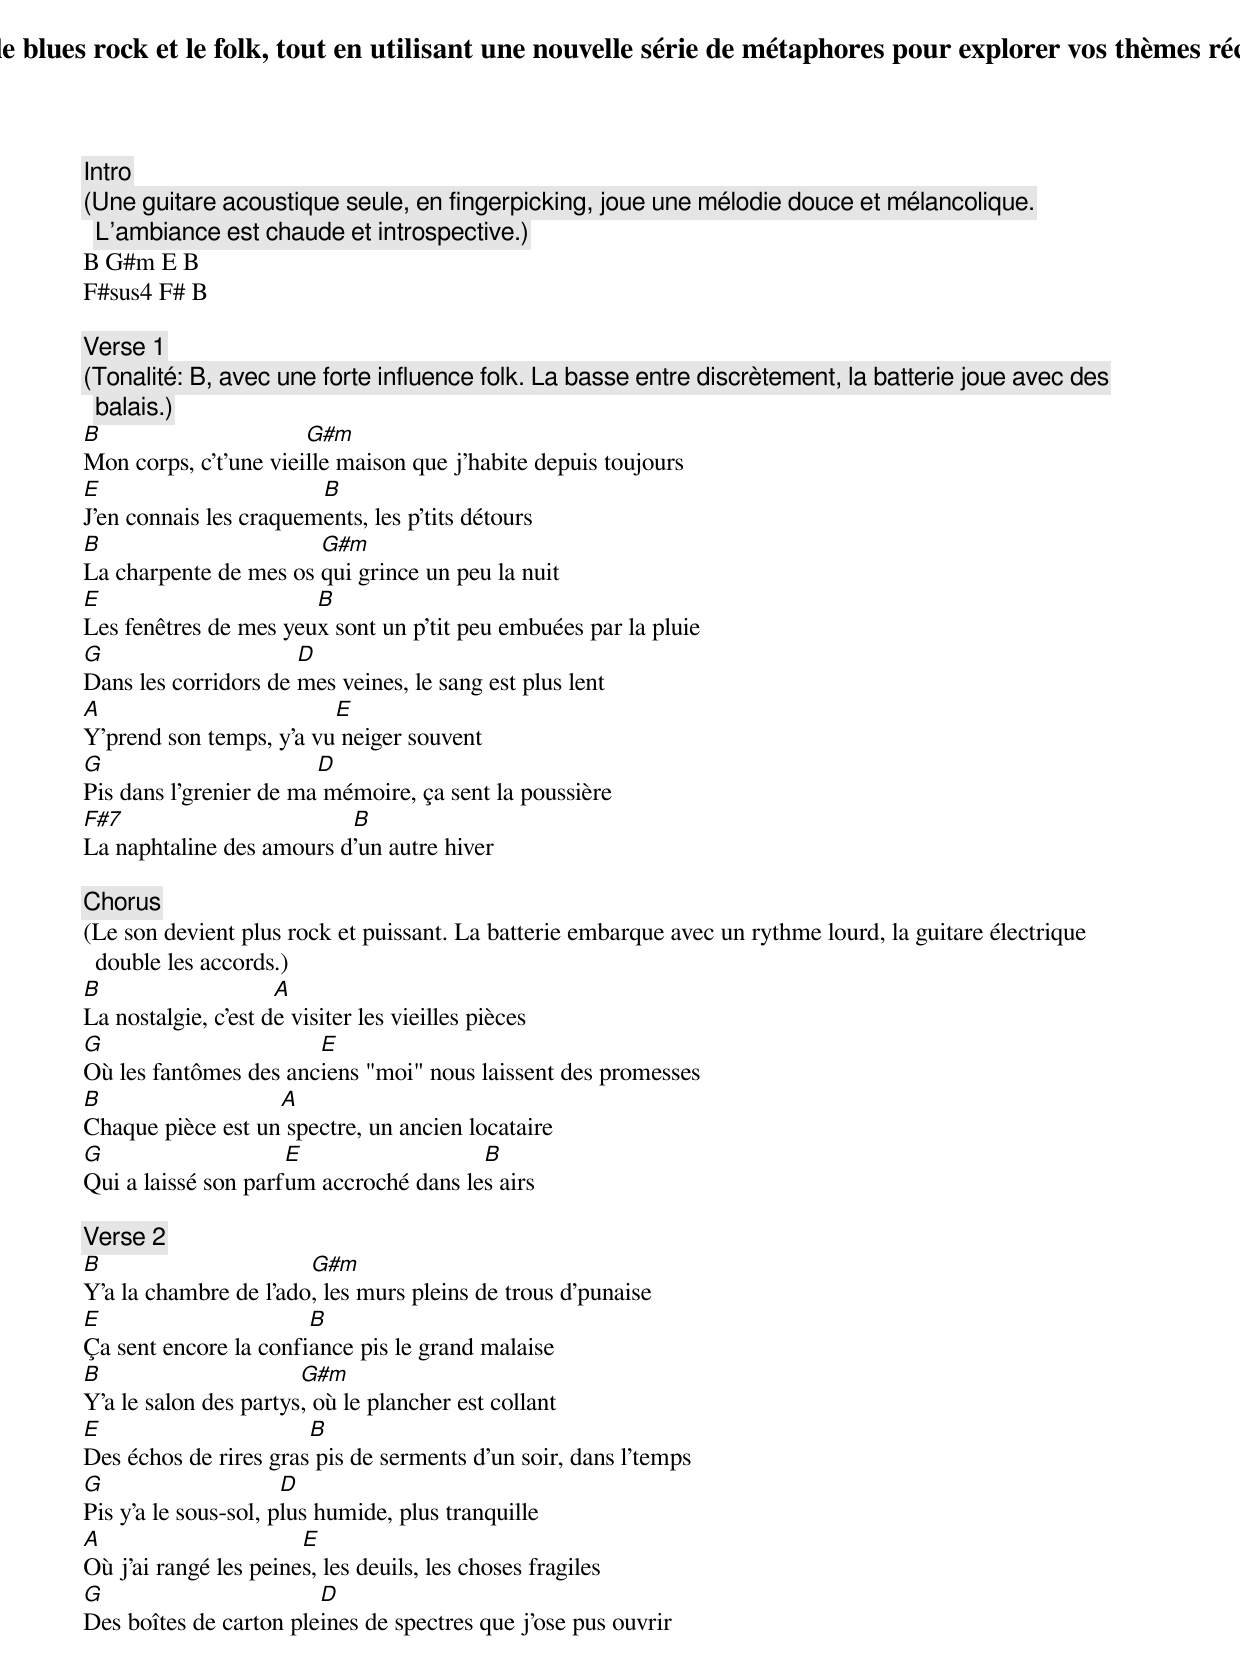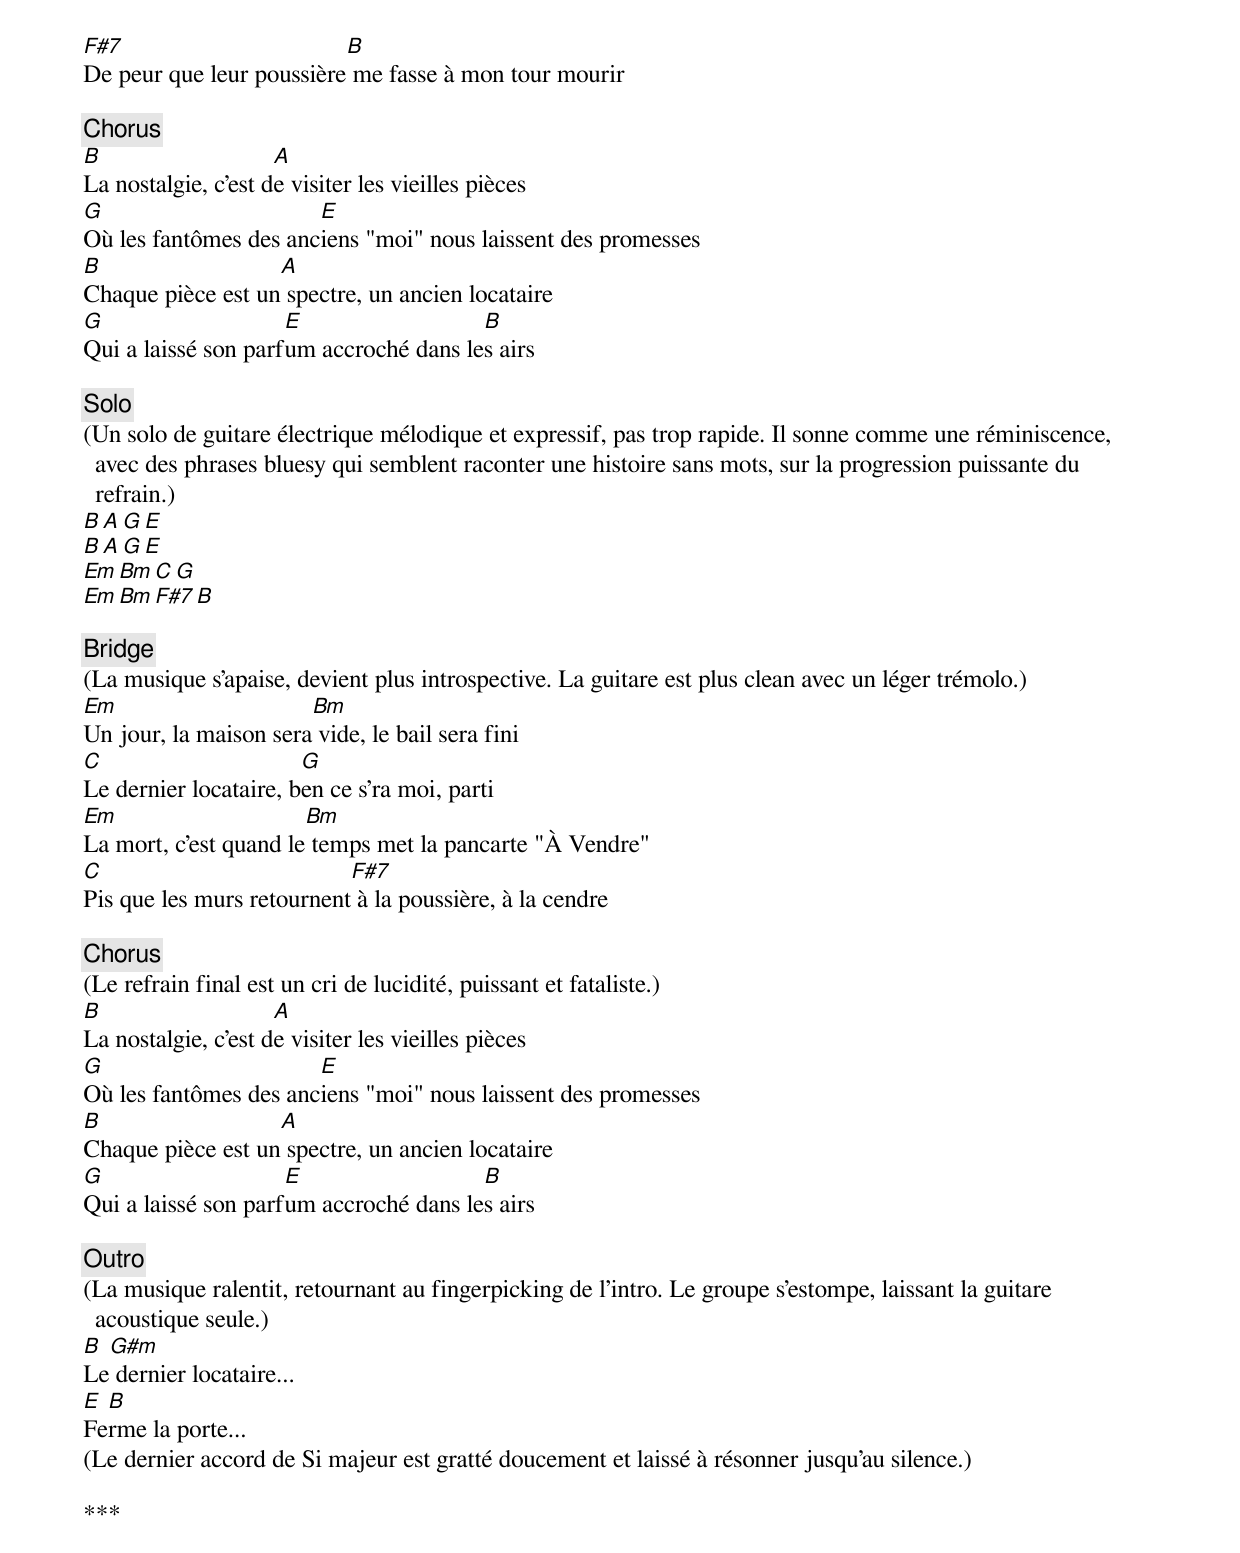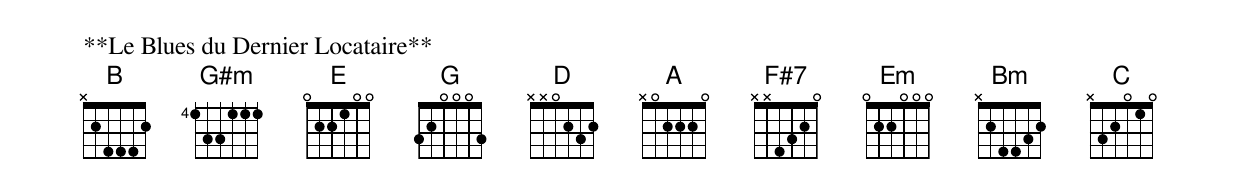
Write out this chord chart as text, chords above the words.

Absolument. Voici une nouvelle chanson qui fusionne le blues rock et le folk, tout en utilisant une nouvelle série de métaphores pour explorer vos thèmes récurrents de nostalgie et de mortalité, comme demandé.

[Intro]
(Une guitare acoustique seule, en fingerpicking, joue une mélodie douce et mélancolique. L'ambiance est chaude et introspective.)
B G#m E B
F#sus4 F# B

[Verse 1]
(Tonalité: B, avec une forte influence folk. La basse entre discrètement, la batterie joue avec des balais.)
B                      G#m
Mon corps, c't'une vieille maison que j'habite depuis toujours
E                       B
J'en connais les craquements, les p'tits détours
B                      G#m
La charpente de mes os qui grince un peu la nuit
E                      B
Les fenêtres de mes yeux sont un p'tit peu embuées par la pluie
G                     D
Dans les corridors de mes veines, le sang est plus lent
A                        E
Y'prend son temps, y'a vu neiger souvent
G                       D
Pis dans l'grenier de ma mémoire, ça sent la poussière
F#7                       B
La naphtaline des amours d'un autre hiver

[Chorus]
(Le son devient plus rock et puissant. La batterie embarque avec un rythme lourd, la guitare électrique double les accords.)
B                    A
La nostalgie, c'est de visiter les vieilles pièces
G                      E
Où les fantômes des anciens "moi" nous laissent des promesses
B                  A
Chaque pièce est un spectre, un ancien locataire
G                    E                  B
Qui a laissé son parfum accroché dans les airs

[Verse 2]
B                      G#m
Y'a la chambre de l'ado, les murs pleins de trous d'punaise
E                      B
Ça sent encore la confiance pis le grand malaise
B                      G#m
Y'a le salon des partys, où le plancher est collant
E                      B
Des échos de rires gras pis de serments d'un soir, dans l'temps
G                     D
Pis y'a le sous-sol, plus humide, plus tranquille
A                      E
Où j'ai rangé les peines, les deuils, les choses fragiles
G                       D
Des boîtes de carton pleines de spectres que j'ose pus ouvrir
F#7                       B
De peur que leur poussière me fasse à mon tour mourir

[Chorus]
B                    A
La nostalgie, c'est de visiter les vieilles pièces
G                      E
Où les fantômes des anciens "moi" nous laissent des promesses
B                  A
Chaque pièce est un spectre, un ancien locataire
G                    E                  B
Qui a laissé son parfum accroché dans les airs

[Solo]
(Un solo de guitare électrique mélodique et expressif, pas trop rapide. Il sonne comme une réminiscence, avec des phrases bluesy qui semblent raconter une histoire sans mots, sur la progression puissante du refrain.)
B A G E
B A G E
Em Bm C G
Em Bm F#7 B

[Bridge]
(La musique s'apaise, devient plus introspective. La guitare est plus clean avec un léger trémolo.)
Em                     Bm
Un jour, la maison sera vide, le bail sera fini
C                      G
Le dernier locataire, ben ce s'ra moi, parti
Em                     Bm
La mort, c'est quand le temps met la pancarte "À Vendre"
C                          F#7
Pis que les murs retournent à la poussière, à la cendre

[Chorus]
(Le refrain final est un cri de lucidité, puissant et fataliste.)
B                    A
La nostalgie, c'est de visiter les vieilles pièces
G                      E
Où les fantômes des anciens "moi" nous laissent des promesses
B                  A
Chaque pièce est un spectre, un ancien locataire
G                    E                  B
Qui a laissé son parfum accroché dans les airs

[Outro]
(La musique ralentit, retournant au fingerpicking de l'intro. Le groupe s'estompe, laissant la guitare acoustique seule.)
B G#m
Le dernier locataire...
E B
Ferme la porte...
(Le dernier accord de Si majeur est gratté doucement et laissé à résonner jusqu'au silence.)

***


**Le Blues du Dernier Locataire**
